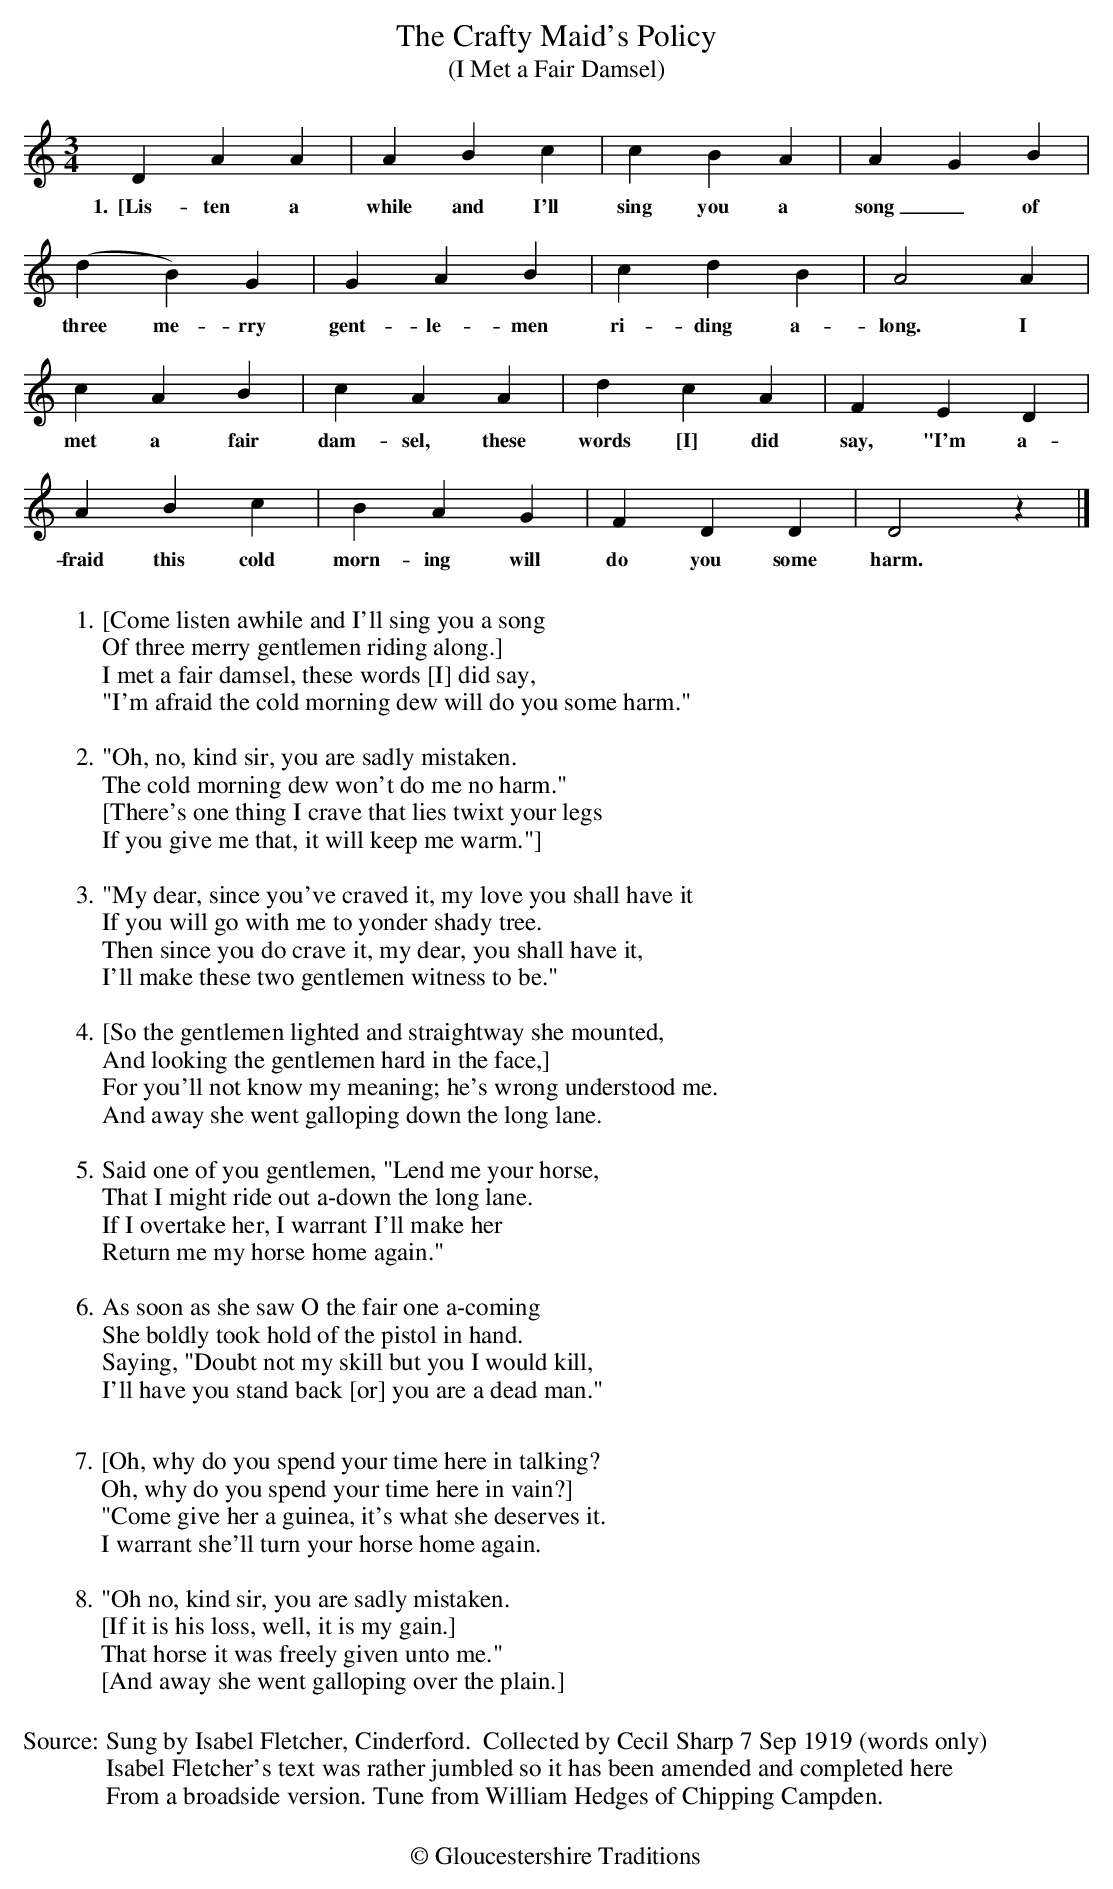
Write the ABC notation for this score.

X:1
T: Crafty Maid's Policy, The
T: (I Met a Fair Damsel)
L:1/4
M:3/4
K:Ddor
D A A | A B c |c B A | A-G B |$(d B) G | G A B | c d B | A2 A |$ c A B | c A A |
w: 1.~~[Lis-ten a while and I'll sing you a song_ of three  me-rry gent-le-men ri-ding a-long. I met a  fair dam-sel, these
d c A | F E D |$ A B c |B A G | F D D | D2 z |]
w:words [I] did say,  "I'm a-|fraid this cold|morn- ing will|do you some|harm.|||
W:
W: 1. [Come listen awhile and I'll sing you a song
W:Of three merry gentlemen riding along.]
W: I met a fair damsel, these words [I] did say,
W:"I'm afraid the cold morning dew will do you some harm."
W:
W:2. "Oh, no, kind sir, you are sadly mistaken.
W:The cold morning dew won't do me no harm."
W: [There's one thing I crave that lies twixt your legs
W:If you give me that, it will keep me warm."]
W:
W:3."My dear, since you've craved it, my love you shall have it
W:If you will go with me to yonder shady tree.
W:Then since you do crave it, my dear, you shall have it,
W:I'll make these two gentlemen witness to be."
W:
W:4.[So the gentlemen lighted and straightway she mounted,
W:And looking the gentlemen hard in the face,]
W:For you'll not know my meaning; he's wrong understood me.
W:And away she went galloping down the long lane.
W:
W:5.Said one of you gentlemen, "Lend me your horse,
W:That I might ride out a-down the long lane.
W:If I overtake her, I warrant I'll make her
W:Return me my horse home again."
W:
W:6. As soon as she saw O the fair one a-coming
W:She boldly took hold of the pistol in hand.
W:Saying, "Doubt not my skill but you I would kill,
W:I'll have you stand back [or] you are a dead man."
W:
W:7. [Oh, why do you spend your time here in talking?
W:Oh, why do you spend your time here in vain?]
W:"Come give her a guinea, it's what she deserves it.
W:I warrant she'll turn your horse home again.
W:
W:8."Oh no, kind sir, you are sadly mistaken.
W:[If it is his loss, well, it is my gain.]
W:That horse it was freely given unto me."
W:[And away she went galloping over the plain.]
W:
